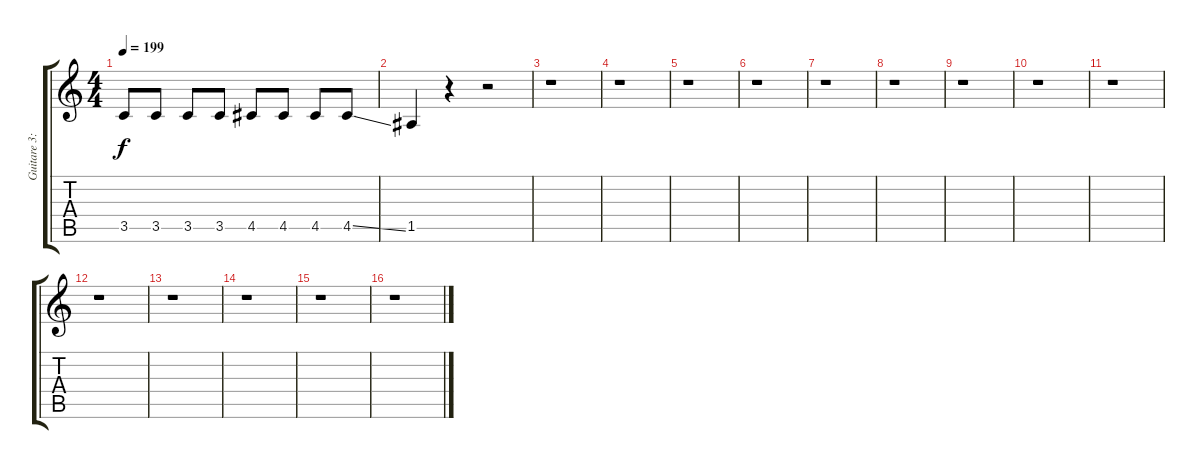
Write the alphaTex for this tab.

\track ("Guitare 3: Distorsion" "Guitare 3:") {instrument distortionguitar}
\staff {score tabs}
\tuning (E4 B3 G3 D3 A2 E2) {hide}
\ts (4 4)
\tempo 199
\clef g2
\ks c
3.5.8{dy f} 3.5.8 3.5.8 3.5.8 4.5.8 4.5.8 4.5.8 4.5{ss}.8 |
1.5.4 r.4 r.2 |
r.1 |
r.1 |
r.1 |
r.1 |
r.1 |
r.1 |
r.1 |
r.1 |
r.1 |
r.1 |
r.1 |
r.1 |
r.1 |
r.1
